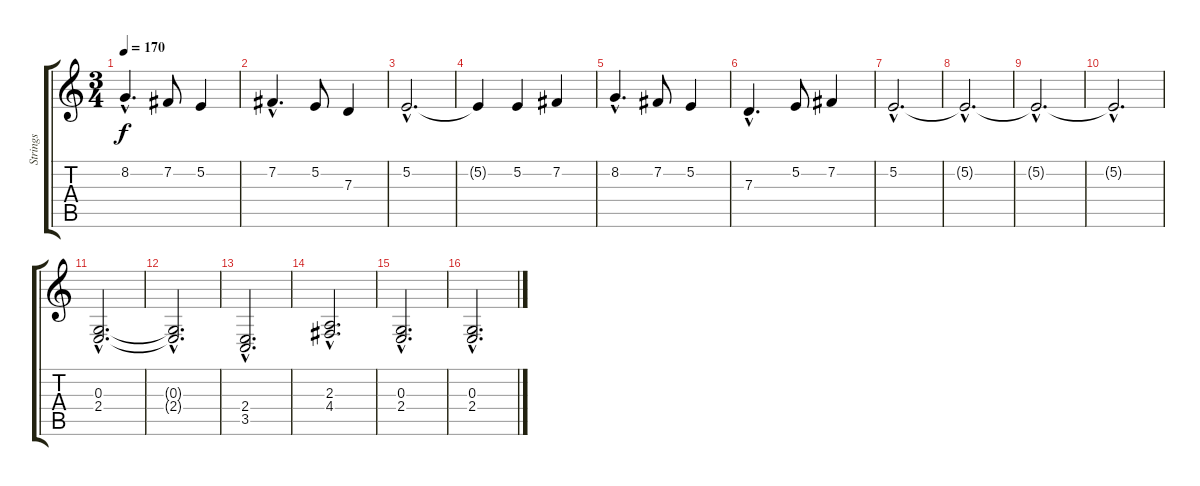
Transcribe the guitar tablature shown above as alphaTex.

\track ("Strings" "Strings") {instrument synthstrings1}
\staff {score tabs}
\tuning (E4 B3 G3 D3 A2 E2) {hide}
\ts (3 4)
\tempo 170
\clef g2
\ks c
8.2{hac}.4{d dy f} 7.2.8 5.2.4 |
7.2{hac}.4{d} 5.2.8 7.3.4 |
5.2{hac}.2{d} |
5.2{t}.4 5.2.4 7.2.4 |
8.2{hac}.4{d} 7.2.8 5.2.4 |
7.3{hac}.4{d} 5.2.8 7.2.4 |
5.2{hac}.2{d} |
5.2{hac t}.2{d} |
5.2{hac t}.2{d} |
5.2{hac t}.2{d} |
(0.3{hac} 2.4{hac}).2{d} |
(0.3{hac t} 2.4{hac t}).2{d} |
(2.4{hac} 3.5{hac}).2{d} |
(2.3{hac} 4.4{hac}).2{d} |
(0.3{hac} 2.4{hac}).2{d} |
(0.3{hac} 2.4{hac}).2{d}
